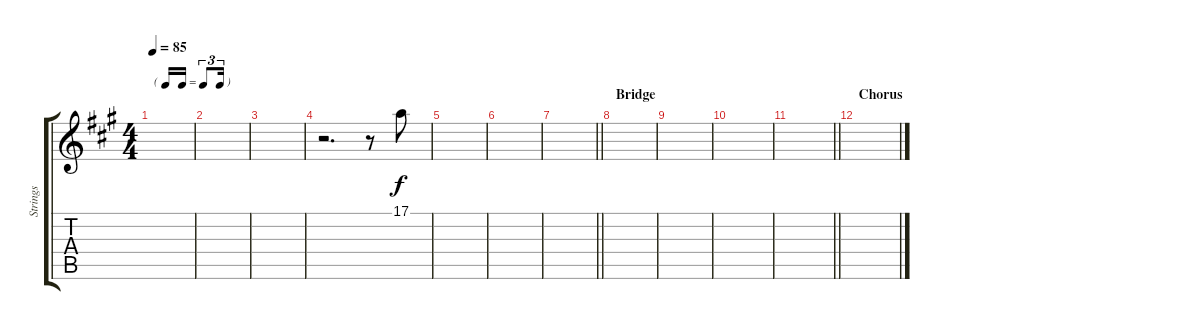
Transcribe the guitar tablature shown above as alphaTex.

\track ("Strings" "Strings") {instrument pizzicatostrings}
\staff {score tabs}
\tuning (E4 B3 G3 D3 A2 E2) {hide}
\ts (4 4)
\tf triplet16th
\tempo 85
\clef g2
\ks a
|
|
|
r.2{d} r.8 17.1.8 |
|
|
\barLineRight lightlight
|
\section ("" "Bridge")
|
|
|
\barLineRight lightlight
|
\section ("" "Chorus")
